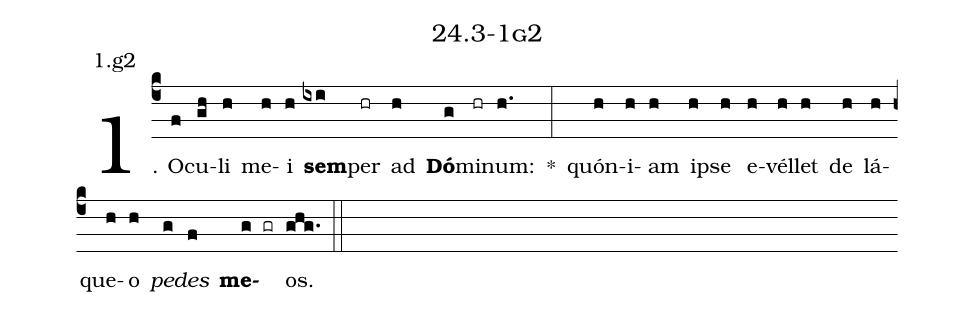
name: 24.3-1g2;
annotation: 1.g2;
%%
(c4)1. O(f)cu(gh)li(h) me(h)i(h) <b>sem</b>(ixi)per(hr) ad(h) <b>Dó</b>(g)mi(hr)num:(h.) *(:) quón(h)i(h)am(h) ip(h)se(h) e(h)vél(h)let(h) de(h) lá(h)que(h)o(h) <i>pe</i>(g)<i>des</i>(f) <b>me</b>(g gr)os.(ghg.) (::)


%E(h) u(h) o(g) u(f) a(g) e.(ghg.) (::)
